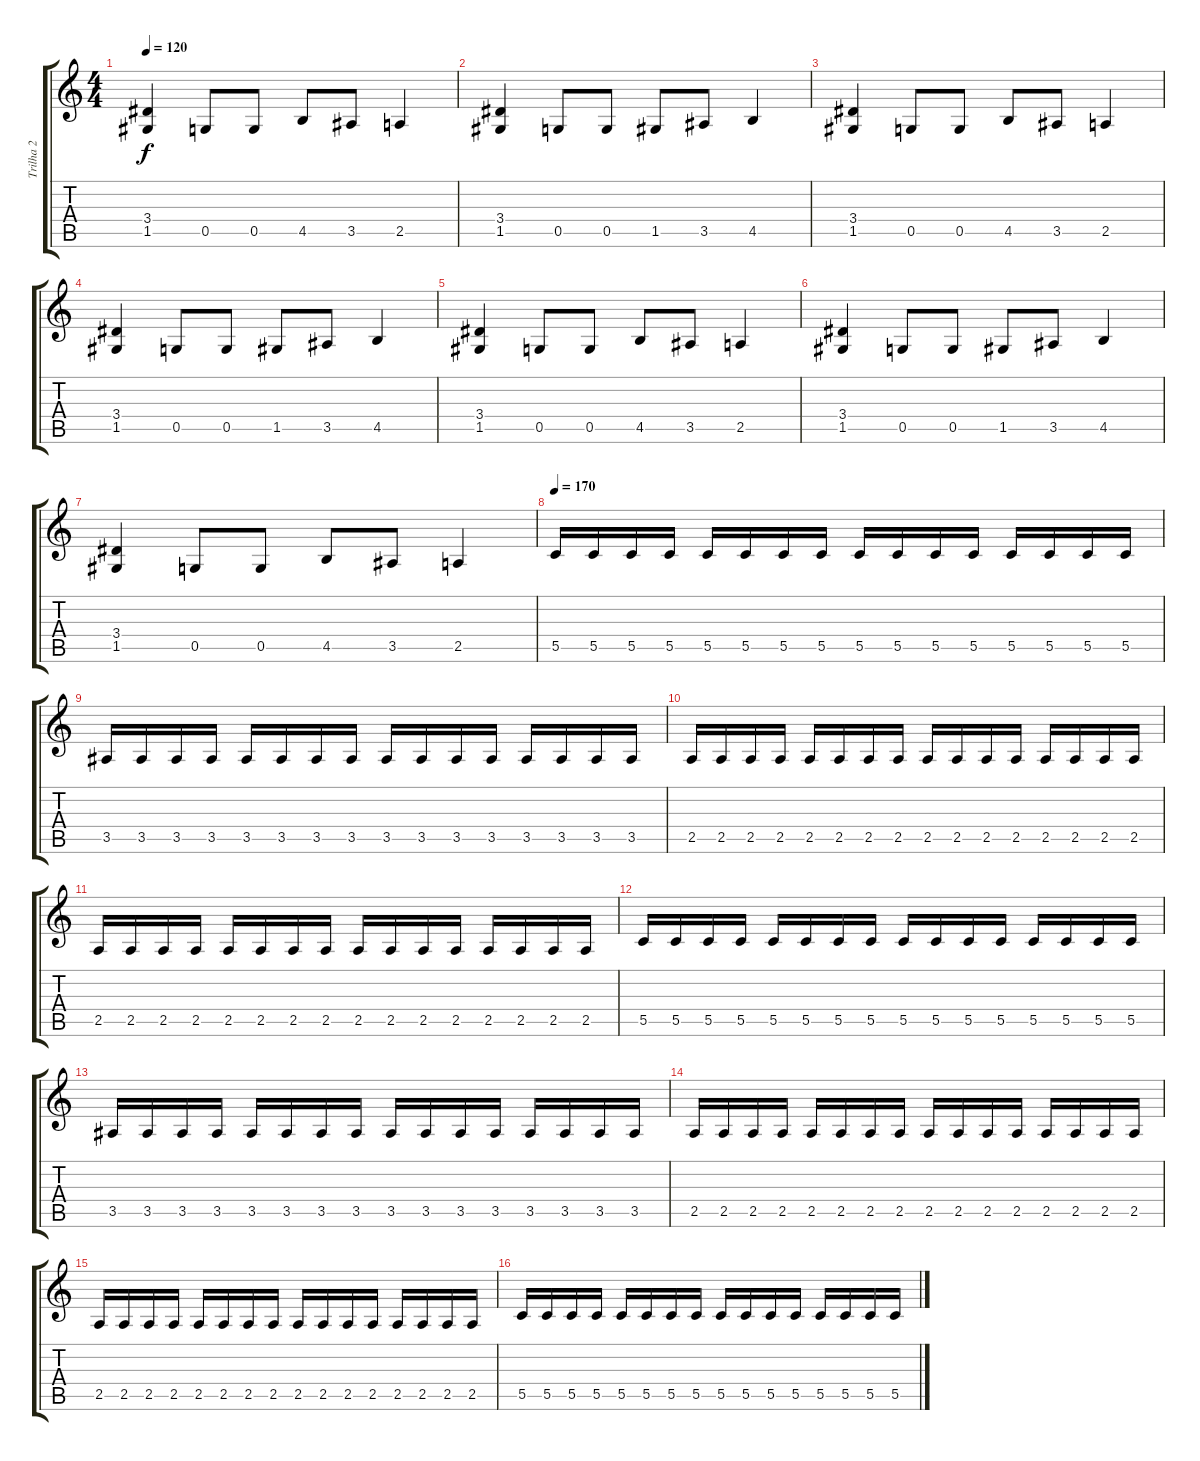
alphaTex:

\track ("Trilha 2" "Trilha 2") {instrument distortionguitar}
\staff {score tabs}
\tuning (D4 A3 F3 C3 G2 D2) {hide}
\ts (4 4)
\tempo 120
\clef g2
\ks c
(3.4 1.5).4{dy f} 0.5.8 0.5.8 4.5.8 3.5.8 2.5.4 |
(3.4 1.5).4 0.5.8 0.5.8 1.5.8 3.5.8 4.5.4 |
(3.4 1.5).4 0.5.8 0.5.8 4.5.8 3.5.8 2.5.4 |
(3.4 1.5).4 0.5.8 0.5.8 1.5.8 3.5.8 4.5.4 |
(3.4 1.5).4 0.5.8 0.5.8 4.5.8 3.5.8 2.5.4 |
(3.4 1.5).4 0.5.8 0.5.8 1.5.8 3.5.8 4.5.4 |
(3.4 1.5).4 0.5.8 0.5.8 4.5.8 3.5.8 2.5.4 |
\tempo 170
5.5.16 5.5.16 5.5.16 5.5.16 5.5.16 5.5.16 5.5.16 5.5.16 5.5.16 5.5.16 5.5.16 5.5.16 5.5.16 5.5.16 5.5.16 5.5.16 |
3.5.16 3.5.16 3.5.16 3.5.16 3.5.16 3.5.16 3.5.16 3.5.16 3.5.16 3.5.16 3.5.16 3.5.16 3.5.16 3.5.16 3.5.16 3.5.16 |
2.5.16 2.5.16 2.5.16 2.5.16 2.5.16 2.5.16 2.5.16 2.5.16 2.5.16 2.5.16 2.5.16 2.5.16 2.5.16 2.5.16 2.5.16 2.5.16 |
2.5.16 2.5.16 2.5.16 2.5.16 2.5.16 2.5.16 2.5.16 2.5.16 2.5.16 2.5.16 2.5.16 2.5.16 2.5.16 2.5.16 2.5.16 2.5.16 |
5.5.16 5.5.16 5.5.16 5.5.16 5.5.16 5.5.16 5.5.16 5.5.16 5.5.16 5.5.16 5.5.16 5.5.16 5.5.16 5.5.16 5.5.16 5.5.16 |
3.5.16 3.5.16 3.5.16 3.5.16 3.5.16 3.5.16 3.5.16 3.5.16 3.5.16 3.5.16 3.5.16 3.5.16 3.5.16 3.5.16 3.5.16 3.5.16 |
2.5.16 2.5.16 2.5.16 2.5.16 2.5.16 2.5.16 2.5.16 2.5.16 2.5.16 2.5.16 2.5.16 2.5.16 2.5.16 2.5.16 2.5.16 2.5.16 |
2.5.16 2.5.16 2.5.16 2.5.16 2.5.16 2.5.16 2.5.16 2.5.16 2.5.16 2.5.16 2.5.16 2.5.16 2.5.16 2.5.16 2.5.16 2.5.16 |
5.5.16 5.5.16 5.5.16 5.5.16 5.5.16 5.5.16 5.5.16 5.5.16 5.5.16 5.5.16 5.5.16 5.5.16 5.5.16 5.5.16 5.5.16 5.5.16
